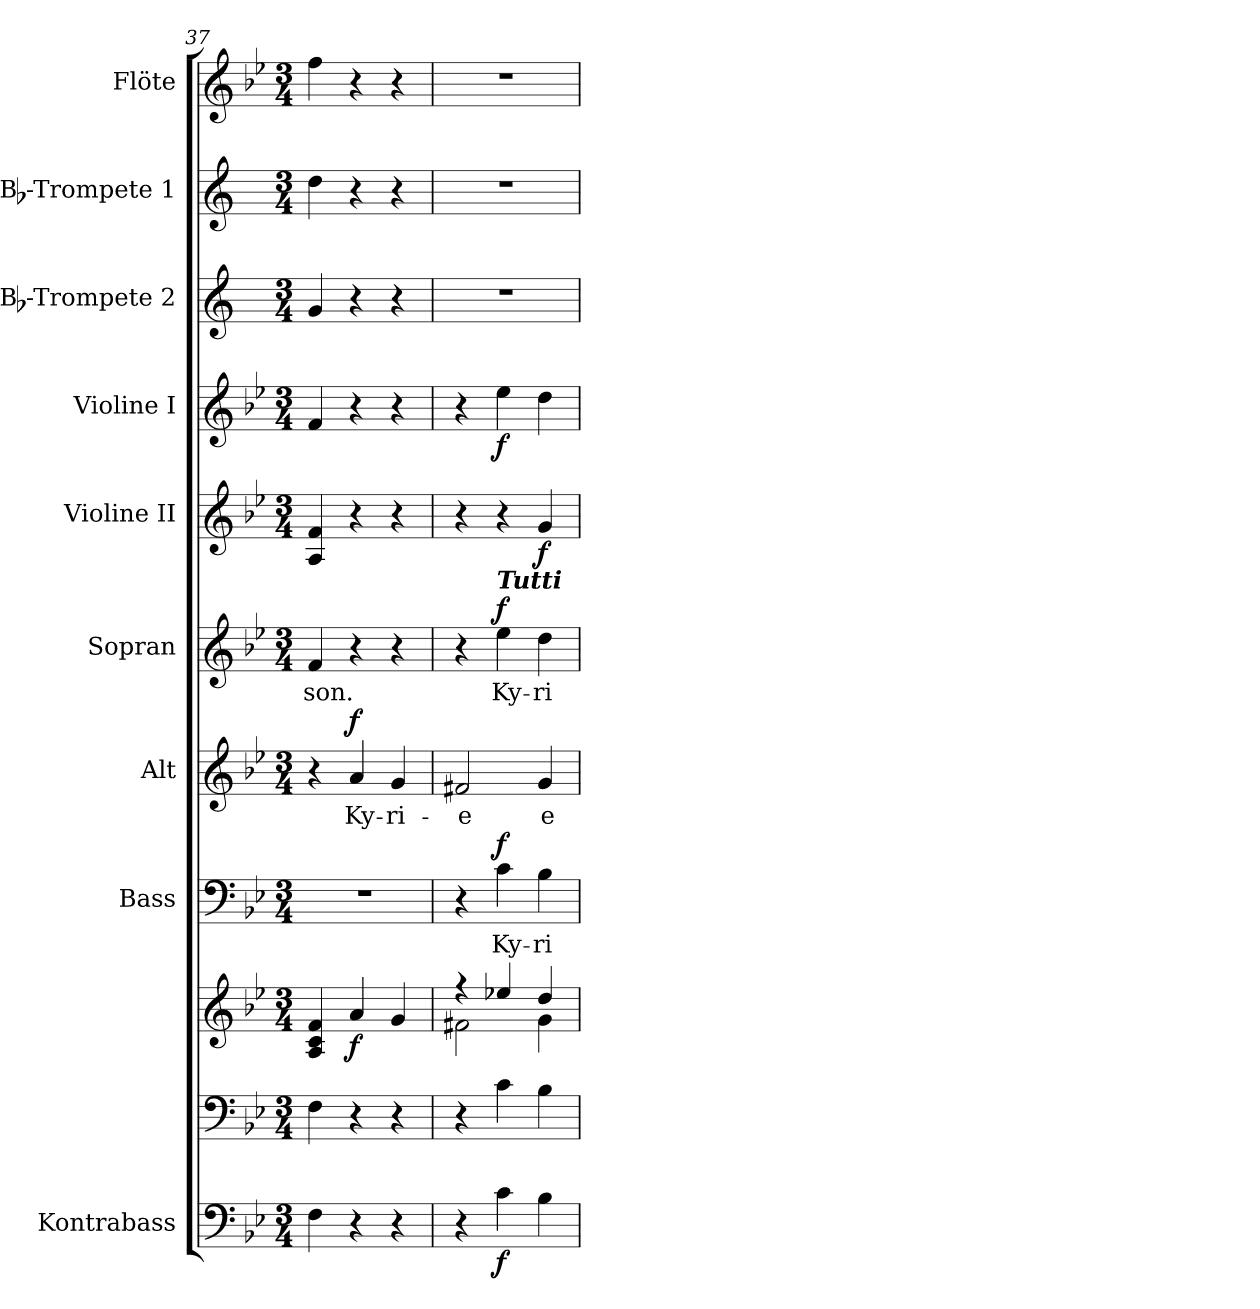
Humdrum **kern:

**kern	**dynam	**kern	**kern	**dynam	**kern	**text	**dynam	**kern	**text	**dynam	**kern	**text	**dynam	**kern	**dynam	**kern	**dynam	**kern	**kern	**kern
*part10	*part10	*part9	*part9	*part9	*part8	*part8	*part8	*part7	*part7	*part7	*part6	*part6	*part6	*part5	*part5	*part4	*part4	*part3	*part2	*part1
*staff11	*staff11	*staff10	*staff9	*staff9/10	*staff8	*staff8	*staff8	*staff7	*staff7	*staff7	*staff6	*staff6	*staff6	*staff5	*staff5	*staff4	*staff4	*staff3	*staff2	*staff1
*I"Kontrabass	*	*	*	*	*I"Bass	*	*	*I"Alt	*	*	*I"Sopran	*	*	*I"Violine II	*	*I"Violine I	*	*I"Bb-Trompete 2	*I"Bb-Trompete 1	*I"Flöte
*I'Kb.	*	*	*	*	*I'B.	*	*	*I'A.	*	*	*I'S.	*	*	*I'Vl. II	*	*I'Vl. I	*	*I'Bb Trp. 2	*I'Bb Trp. 1	*I'Fl.
*clefF4	*	*clefF4	*clefG2	*	*clefF4	*	*	*clefG2	*	*	*clefG2	*	*	*clefG2	*	*clefG2	*	*clefG2	*clefG2	*clefG2
*ITrd7c12	*	*	*	*	*	*	*	*	*	*	*	*	*	*	*	*	*	*ITrd1c2	*ITrd1c2	*
*k[b-e-]	*	*k[b-e-]	*k[b-e-]	*	*k[b-e-]	*	*	*k[b-e-]	*	*	*k[b-e-]	*	*	*k[b-e-]	*	*k[b-e-]	*	*k[b-e-]	*k[b-e-]	*k[b-e-]
*B-:	*	*B-:	*B-:	*	*B-:	*	*	*B-:	*	*	*B-:	*	*	*B-:	*	*B-:	*	*B-:	*B-:	*B-:
*M3/4	*	*M3/4	*M3/4	*	*M3/4	*	*	*M3/4	*	*	*M3/4	*	*	*M3/4	*	*M3/4	*	*M3/4	*M3/4	*M3/4
=37	=37	=37	=37	=37	=37	=37	=37	=37	=37	=37	=37	=37	=37	=37	=37	=37	=37	=37	=37	=37
!	!	!	!	!	!	!	!	!	!	!	!	!LO:LY:b	!	!	!	!	!	!	!	!
4FF\	.	4F\	4A/ 4c/ 4f/	.	2.r	.	.	4r	.	.	4f/	-son.	.	4A/ 4f/	.	4f/	.	4f/	4cc\	4ff\
!	!	!	!	!LO:DY:b	!	!	!	!	!LO:LY:b	!LO:DY:a	!	!	!	!	!	!	!	!	!	!
4r	.	4r	4a/	f	.	.	.	4a/	Ky-	f	4r	.	.	4r	.	4r	.	4r	4r	4r
!	!	!	!	!	!	!	!	!	!LO:LY:b	!	!	!	!	!	!	!	!	!	!	!
4r	.	4r	4g/	.	.	.	.	4g/	-ri-	.	4r	.	.	4r	.	4r	.	4r	4r	4r
=38	=38	=38	=38	=38	=38	=38	=38	=38	=38	=38	=38	=38	=38	=38	=38	=38	=38	=38	=38	=38
*	*	*	*^	*	*	*	*	*	*	*	*	*	*	*	*	*	*	*	*	*
!	!	!	!	!	!	!	!	!	!	!LO:LY:b	!	!	!	!	!	!	!	!	!	!	!
4r	.	4r	4ree	2f#X\	.	4r	.	.	2f#X/	-e	.	4r	.	.	4r	.	4r	.	2.r	2.r	2.r
!	!	!	!	!	!	!	!	!	!	!	!	!LO:TX:a:Bi:t=Tutti	!	!	!	!	!	!	!	!	!
!	!LO:DY:b	!	!	!	!	!	!LO:LY:b	!LO:DY:a	!	!	!	!	!LO:LY:b	!LO:DY:a	!	!	!	!LO:DY:b	!	!	!
4C\	f	4c\	4ee-X/	.	.	4c\	Ky-	f	.	.	.	4ee-\	Ky-	f	4r	.	4ee-\	f	.	.	.
!	!	!	!	!	!	!	!LO:LY:b	!	!	!LO:LY:b	!	!	!LO:LY:b	!	!	!LO:DY:b	!	!	!	!	!
4BB-\	.	4B-\	4dd/	4g\	.	4B-\	-ri-	.	4g/	e-	.	4dd\	-ri-	.	4g/	f	4dd\	.	.	.	.
*	*	*	*v	*v	*	*	*	*	*	*	*	*	*	*	*	*	*	*	*	*	*
=	=	=	=	=	=	=	=	=	=	=	=	=	=	=	=	=	=	=	=	=
*-	*-	*-	*-	*-	*-	*-	*-	*-	*-	*-	*-	*-	*-	*-	*-	*-	*-	*-	*-	*-
